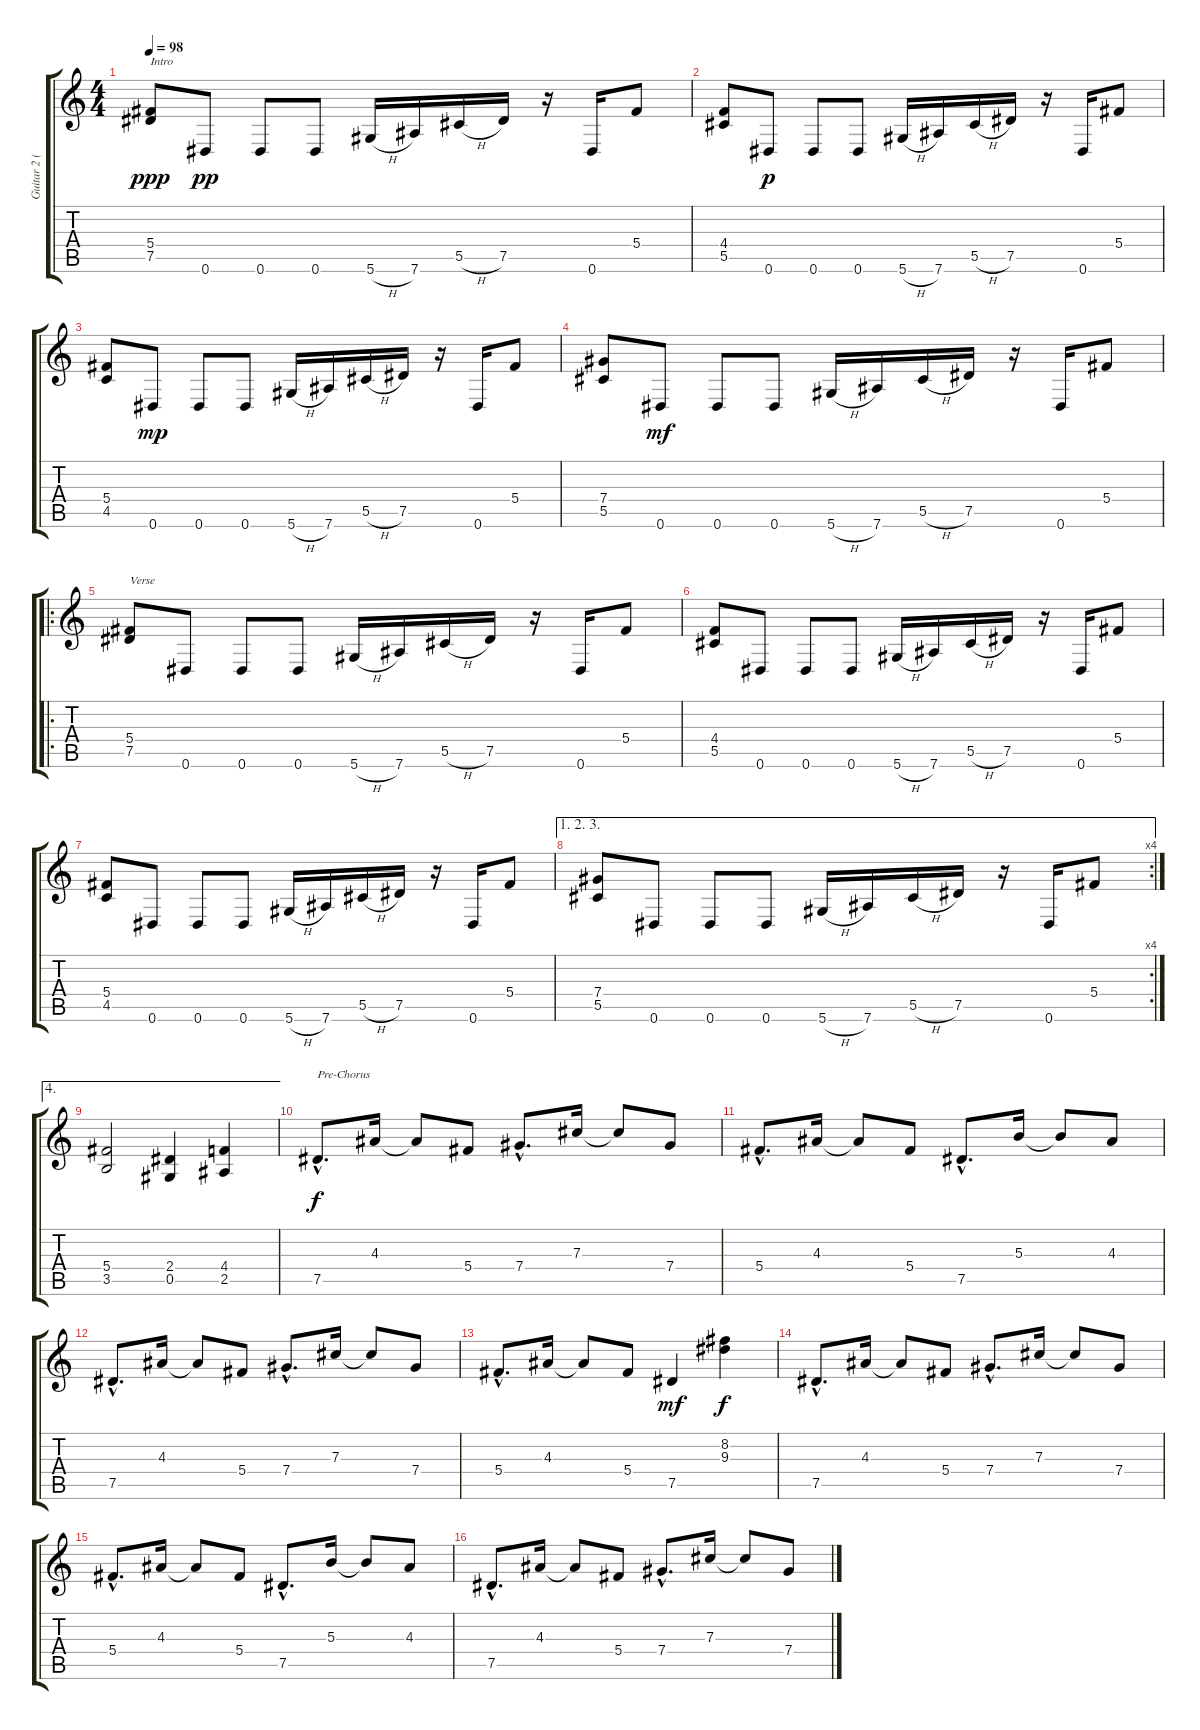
\track ("Guitar 2 (Rhythm)" "Guitar 2 (") {instrument distortionguitar}
\staff {score tabs}
\tuning (Eb4 Bb3 Gb3 Db3 Ab2 Eb2) {hide}
\ts (4 4)
\tempo 98
\clef g2
\ks c
(5.4 7.5).8{txt "Intro" dy ppp instrument distortionguitar} 0.6.8{dy pp} 0.6.8 0.6.8 5.6{h}.16 7.6.16 5.5{h}.16 7.5.16 r.16 0.6.16 5.4.8 |
(4.4 5.5).8 0.6.8{dy p} 0.6.8 0.6.8 5.6{h}.16 7.6.16 5.5{h}.16 7.5.16 r.16 0.6.16 5.4.8 |
(5.4 4.5).8 0.6.8{dy mp} 0.6.8 0.6.8 5.6{h}.16 7.6.16 5.5{h}.16 7.5.16 r.16 0.6.16 5.4.8 |
(7.4 5.5).8 0.6.8{dy mf} 0.6.8 0.6.8 5.6{h}.16 7.6.16 5.5{h}.16 7.5.16 r.16 0.6.16 5.4.8 |
\ro
(5.4 7.5).8{txt "Verse"} 0.6.8 0.6.8 0.6.8 5.6{h}.16 7.6.16 5.5{h}.16 7.5.16 r.16 0.6.16 5.4.8 |
(4.4 5.5).8 0.6.8 0.6.8 0.6.8 5.6{h}.16 7.6.16 5.5{h}.16 7.5.16 r.16 0.6.16 5.4.8 |
(5.4 4.5).8 0.6.8 0.6.8 0.6.8 5.6{h}.16 7.6.16 5.5{h}.16 7.5.16 r.16 0.6.16 5.4.8 |
\ae (1 2 3)
\rc 4
(7.4 5.5).8 0.6.8 0.6.8 0.6.8 5.6{h}.16 7.6.16 5.5{h}.16 7.5.16 r.16 0.6.16 5.4.8 |
\ae 4
(5.4 3.5).2 (2.4 0.5).4 (4.4 2.5).4 |
7.5{hac}.8{d txt "Pre-Chorus" dy f} 4.3.16 4.3{t}.8 5.4.8 7.4{hac}.8{d} 7.3.16 7.3{t}.8 7.4.8 |
5.4{hac}.8{d} 4.3.16 4.3{t}.8 5.4.8 7.5{hac}.8{d} 5.3.16 5.3{t}.8 4.3.8 |
7.5{hac}.8{d} 4.3.16 4.3{t}.8 5.4.8 7.4{hac}.8{d} 7.3.16 7.3{t}.8 7.4.8 |
5.4{hac}.8{d} 4.3.16 4.3{t}.8 5.4.8 7.5.4{dy mf} (8.2 9.3).4{dy f} |
7.5{hac}.8{d} 4.3.16 4.3{t}.8 5.4.8 7.4{hac}.8{d} 7.3.16 7.3{t}.8 7.4.8 |
5.4{hac}.8{d} 4.3.16 4.3{t}.8 5.4.8 7.5{hac}.8{d} 5.3.16 5.3{t}.8 4.3.8 |
7.5{hac}.8{d} 4.3.16 4.3{t}.8 5.4.8 7.4{hac}.8{d} 7.3.16 7.3{t}.8 7.4.8
